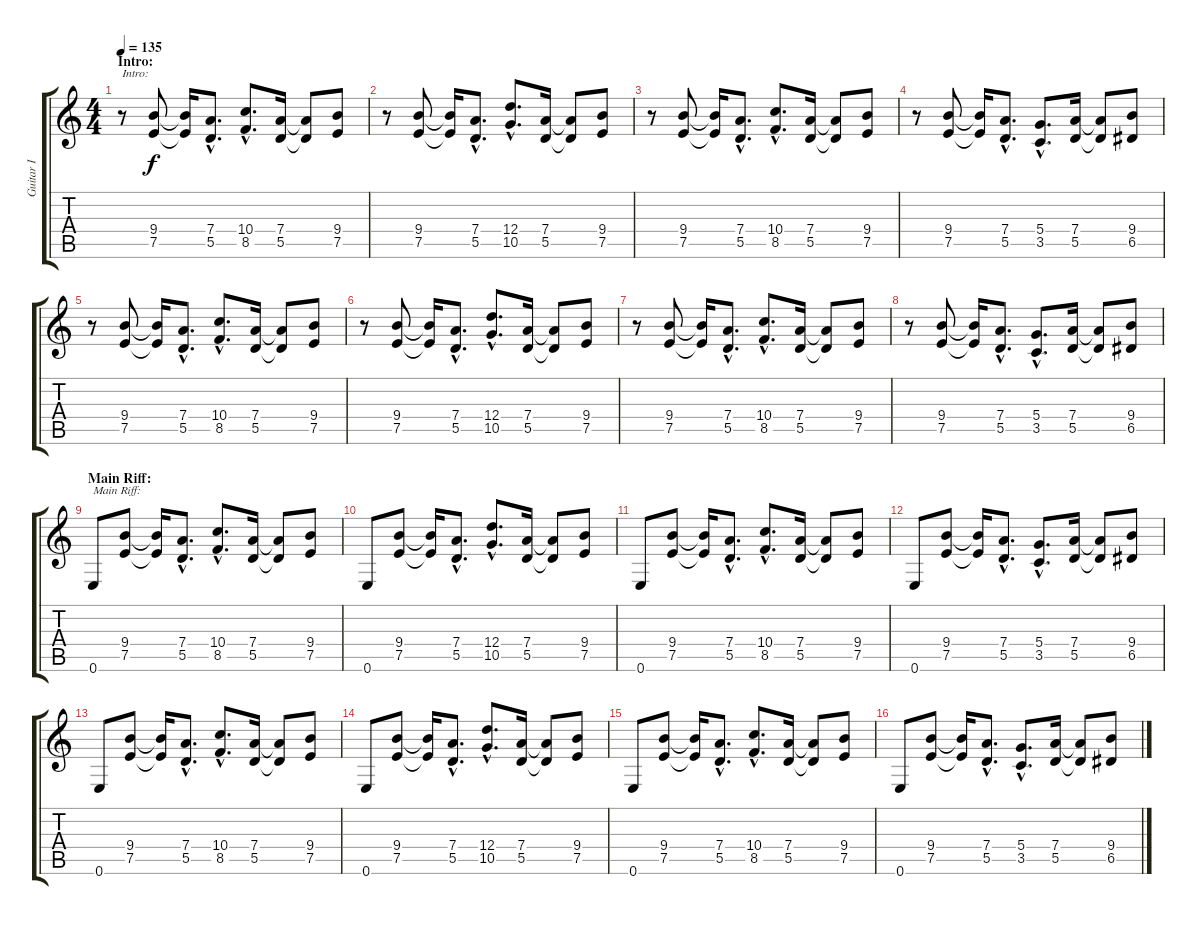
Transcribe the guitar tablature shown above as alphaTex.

\track ("Guitar I" "Guitar I") {instrument distortionguitar}
\staff {score tabs}
\tuning (E4 B3 G3 D3 A2 E2) {hide}
\ts (4 4)
\section ("" "Intro:")
\tempo 135
\clef g2
\ks c
r.8{txt "Intro:" dy f instrument distortionguitar} (9.4 7.5).8 (9.4{t} 7.5{t}).16 (7.4{hac} 5.5{hac}).8{d} (10.4{hac} 8.5{hac}).8{d} (7.4 5.5).16 (7.4{t} 5.5{t}).8 (9.4 7.5).8 |
r.8 (9.4 7.5).8 (9.4{t} 7.5{t}).16 (7.4{hac} 5.5{hac}).8{d} (12.4{hac} 10.5{hac}).8{d} (7.4 5.5).16 (7.4{t} 5.5{t}).8 (9.4 7.5).8 |
r.8 (9.4 7.5).8 (9.4{t} 7.5{t}).16 (7.4{hac} 5.5{hac}).8{d} (10.4{hac} 8.5{hac}).8{d} (7.4 5.5).16 (7.4{t} 5.5{t}).8 (9.4 7.5).8 |
r.8 (9.4 7.5).8 (9.4{t} 7.5{t}).16 (7.4{hac} 5.5{hac}).8{d} (5.4{hac} 3.5{hac}).8{d} (7.4 5.5).16 (7.4{t} 5.5{t}).8 (9.4 6.5).8 |
r.8 (9.4 7.5).8 (9.4{t} 7.5{t}).16 (7.4{hac} 5.5{hac}).8{d} (10.4{hac} 8.5{hac}).8{d} (7.4 5.5).16 (7.4{t} 5.5{t}).8 (9.4 7.5).8 |
r.8 (9.4 7.5).8 (9.4{t} 7.5{t}).16 (7.4{hac} 5.5{hac}).8{d} (12.4{hac} 10.5{hac}).8{d} (7.4 5.5).16 (7.4{t} 5.5{t}).8 (9.4 7.5).8 |
r.8 (9.4 7.5).8 (9.4{t} 7.5{t}).16 (7.4{hac} 5.5{hac}).8{d} (10.4{hac} 8.5{hac}).8{d} (7.4 5.5).16 (7.4{t} 5.5{t}).8 (9.4 7.5).8 |
r.8 (9.4 7.5).8 (9.4{t} 7.5{t}).16 (7.4{hac} 5.5{hac}).8{d} (5.4{hac} 3.5{hac}).8{d} (7.4 5.5).16 (7.4{t} 5.5{t}).8 (9.4 6.5).8 |
\section ("" "Main Riff:")
0.6.8{txt "Main Riff:"} (9.4 7.5).8 (9.4{t} 7.5{t}).16 (7.4{hac} 5.5{hac}).8{d} (10.4{hac} 8.5{hac}).8{d} (7.4 5.5).16 (7.4{t} 5.5{t}).8 (9.4 7.5).8 |
0.6.8 (9.4 7.5).8 (9.4{t} 7.5{t}).16 (7.4{hac} 5.5{hac}).8{d} (12.4{hac} 10.5{hac}).8{d} (7.4 5.5).16 (7.4{t} 5.5{t}).8 (9.4 7.5).8 |
0.6.8 (9.4 7.5).8 (9.4{t} 7.5{t}).16 (7.4{hac} 5.5{hac}).8{d} (10.4{hac} 8.5{hac}).8{d} (7.4 5.5).16 (7.4{t} 5.5{t}).8 (9.4 7.5).8 |
0.6.8 (9.4 7.5).8 (9.4{t} 7.5{t}).16 (7.4{hac} 5.5{hac}).8{d} (5.4{hac} 3.5{hac}).8{d} (7.4 5.5).16 (7.4{t} 5.5{t}).8 (9.4 6.5).8 |
0.6.8 (9.4 7.5).8 (9.4{t} 7.5{t}).16 (7.4{hac} 5.5{hac}).8{d} (10.4{hac} 8.5{hac}).8{d} (7.4 5.5).16 (7.4{t} 5.5{t}).8 (9.4 7.5).8 |
0.6.8 (9.4 7.5).8 (9.4{t} 7.5{t}).16 (7.4{hac} 5.5{hac}).8{d} (12.4{hac} 10.5{hac}).8{d} (7.4 5.5).16 (7.4{t} 5.5{t}).8 (9.4 7.5).8 |
0.6.8 (9.4 7.5).8 (9.4{t} 7.5{t}).16 (7.4{hac} 5.5{hac}).8{d} (10.4{hac} 8.5{hac}).8{d} (7.4 5.5).16 (7.4{t} 5.5{t}).8 (9.4 7.5).8 |
0.6.8 (9.4 7.5).8 (9.4{t} 7.5{t}).16 (7.4{hac} 5.5{hac}).8{d} (5.4{hac} 3.5{hac}).8{d} (7.4 5.5).16 (7.4{t} 5.5{t}).8 (9.4 6.5).8
